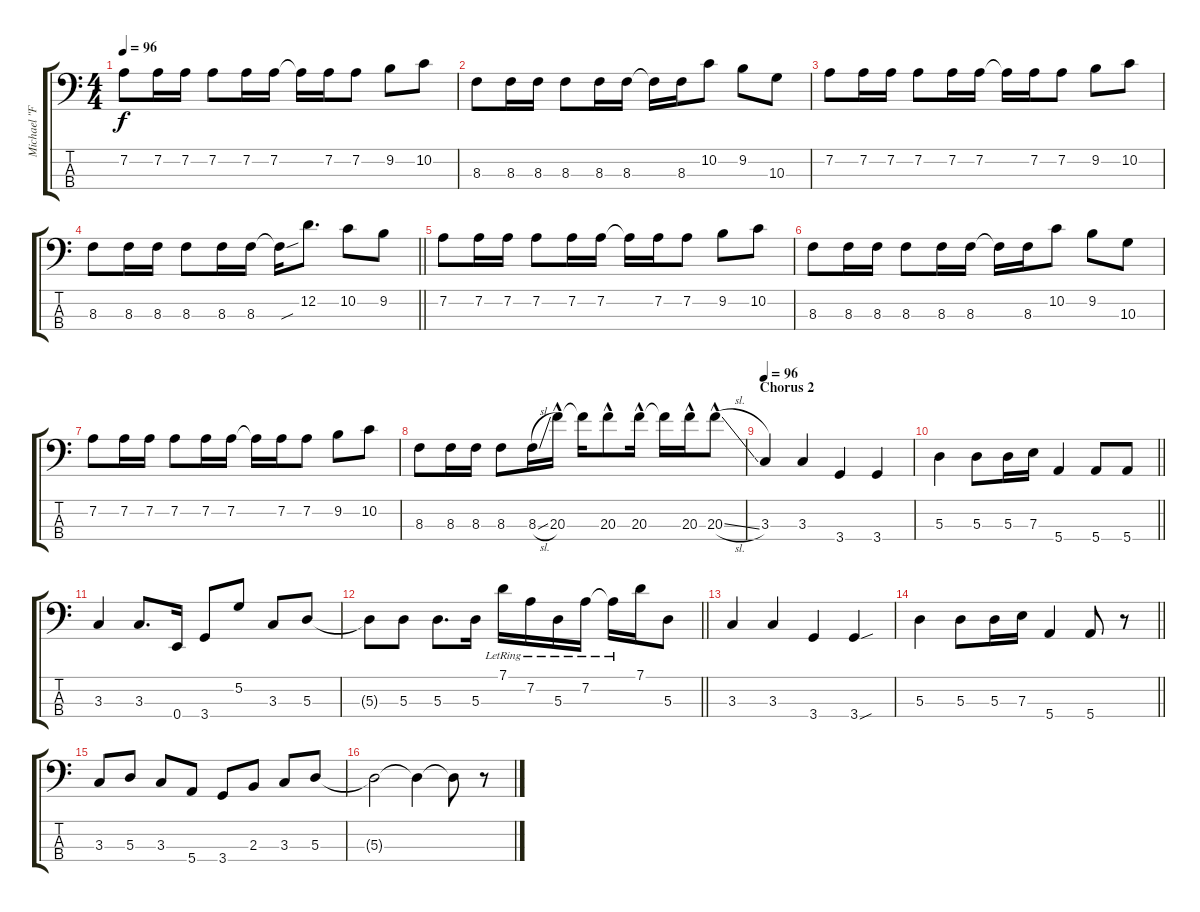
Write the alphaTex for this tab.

\track ("Michael \"Flea\" Balzary | Modulus Flea | " "Michael \"F") {instrument electricbassfinger}
\staff {score tabs}
\tuning (G2 D2 A1 E1) {hide}
\ts (4 4)
\tempo 96
\clef f4
\ks c
7.2.8{dy f} 7.2.16 7.2.16 7.2.8 7.2.16 7.2.16 7.2{t}.16 7.2.16 7.2.8 9.2.8 10.2.8 |
8.3.8 8.3.16 8.3.16 8.3.8 8.3.16 8.3.16 8.3{t}.16 8.3.16 10.2.8 9.2.8 10.3.8 |
7.2.8 7.2.16 7.2.16 7.2.8 7.2.16 7.2.16 7.2{t}.16 7.2.16 7.2.8 9.2.8 10.2.8 |
\barLineRight lightlight
8.3.8 8.3.16 8.3.16 8.3.8 8.3.16 8.3.16 8.3{sou t}.16 12.2.8{d} 10.2.8 9.2.8 |
7.2.8 7.2.16 7.2.16 7.2.8 7.2.16 7.2.16 7.2{t}.16 7.2.16 7.2.8 9.2.8 10.2.8 |
8.3.8 8.3.16 8.3.16 8.3.8 8.3.16 8.3.16 8.3{t}.16 8.3.16 10.2.8 9.2.8 10.3.8 |
7.2.8 7.2.16 7.2.16 7.2.8 7.2.16 7.2.16 7.2{t}.16 7.2.16 7.2.8 9.2.8 10.2.8 |
8.3.8 8.3.16 8.3.16 8.3.8 8.3{sl}.16 20.3{hac}.16 20.3{t}.16 20.3{hac}.8 20.3{hac}.16 20.3{t}.16 20.3{hac}.16 20.3{sl hac}.8 |
\section ("" "Chorus 2")
\tempo 96
3.3.4 3.3.4 3.4.4 3.4.4 |
\barLineRight lightlight
5.3.4 5.3.8 5.3.16 7.3.16 5.4.4 5.4.8 5.4.8 |
3.3.4 3.3.8{d} 0.4.16 3.4.8 5.2.8 3.3.8 5.3.8 |
\barLineRight lightlight
5.3{t}.8 5.3.8 5.3.8{d} 5.3.16 7.1{lr}.16 7.2{lr}.16 5.3{lr}.16 7.2{lr}.16 7.2{lr t}.16 7.1.16 5.3.8 |
3.3.4 3.3.4 3.4.4 3.4{sou}.4 |
\barLineRight lightlight
5.3.4 5.3.8 5.3.16 7.3.16 5.4.4 5.4.8 r.8 |
3.3.8 5.3.8 3.3.8 5.4.8 3.4.8 2.3.8 3.3.8 5.3.8 |
5.3{t}.2 5.3{t}.4 5.3{t}.8 r.8
